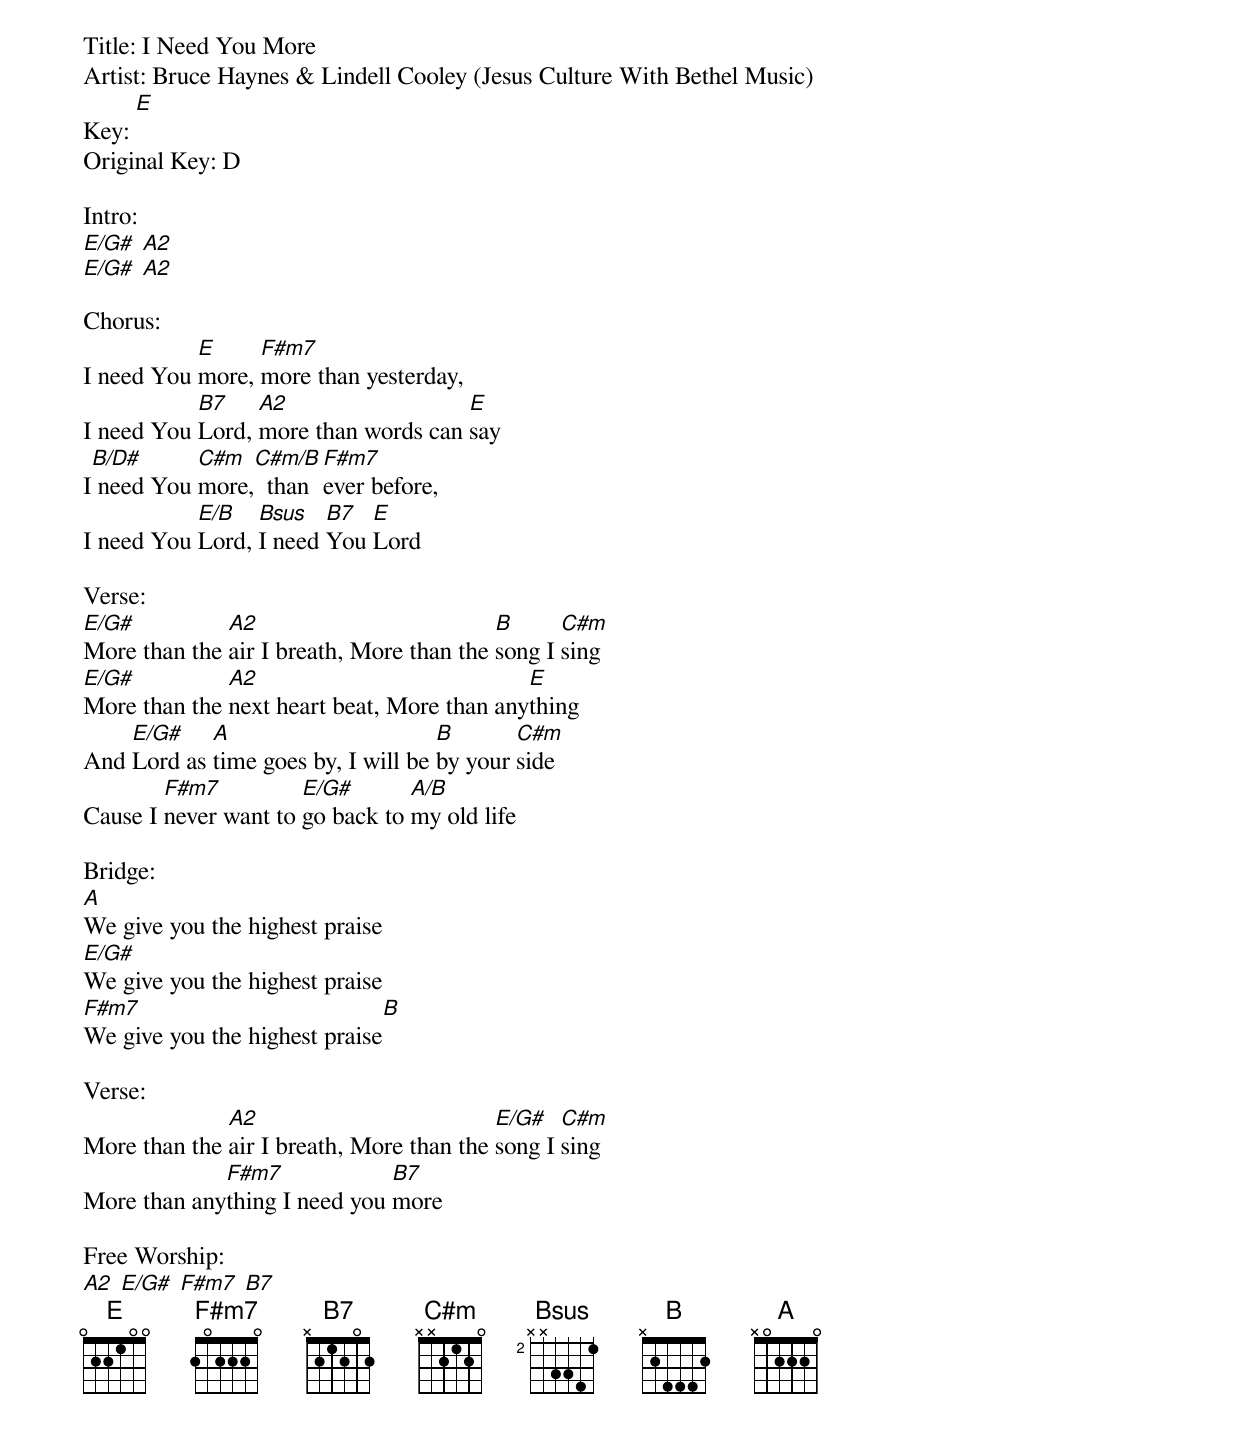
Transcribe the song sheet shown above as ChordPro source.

Title: I Need You More
Artist: Bruce Haynes & Lindell Cooley (Jesus Culture With Bethel Music)
Key: [E]
Original Key: D

Intro:
[E/G#] [A2]
[E/G#] [A2]

Chorus:
I need You [E]more, [F#m7]more than yesterday,
I need You [B7]Lord, [A2]more than words can [E]say
I[B/D#] need You [C#m]more,[C#m/B]  than [F#m7]ever before,
I need You [E/B]Lord, [Bsus]I need [B7]You [E]Lord

Verse:
[E/G#]More than the [A2]air I breath, More than the [B]song I [C#m]sing
[E/G#]More than the [A2]next heart beat, More than any[E]thing
And [E/G#]Lord as [A]time goes by, I will be [B]by your [C#m]side
Cause I [F#m7]never want to [E/G#]go back to [A/B]my old life

Bridge:
[A]We give you the highest praise
[E/G#]We give you the highest praise
[F#m7]We give you the highest praise[B]

Verse:
More than the [A2]air I breath, More than the [E/G#]song I [C#m]sing
More than any[F#m7]thing I need you [B7]more

Free Worship:
[A2] [E/G#] [F#m7] [B7]
